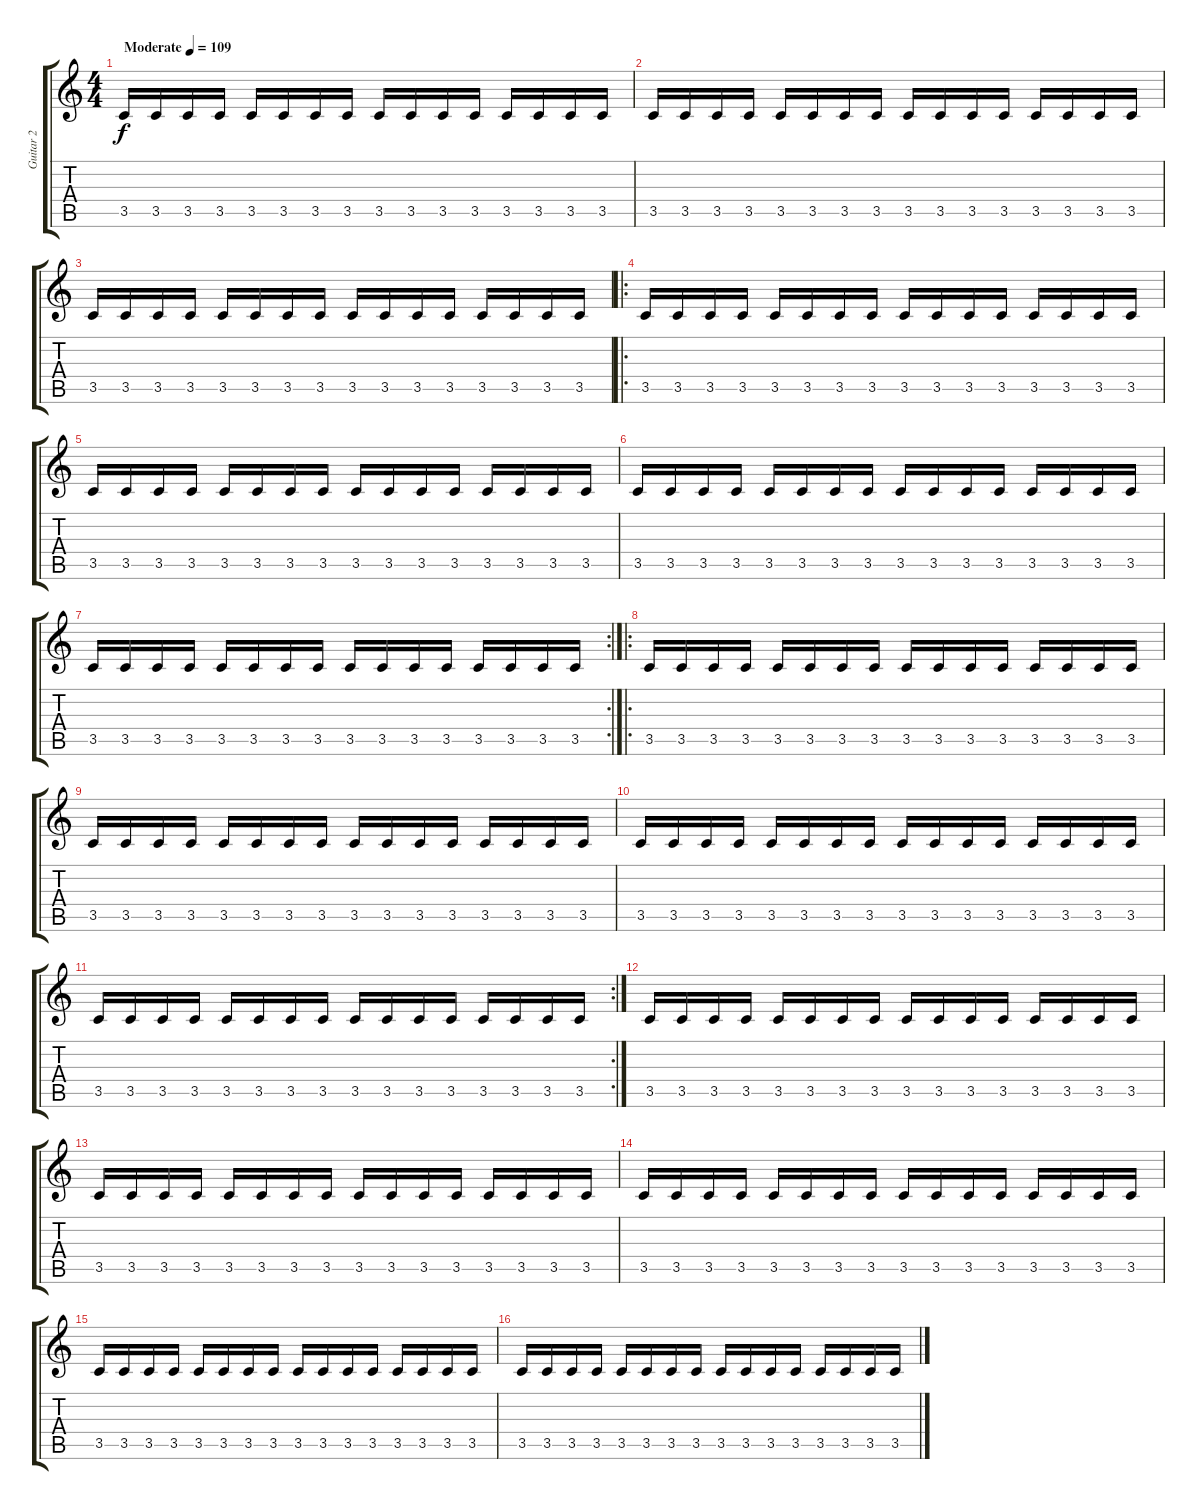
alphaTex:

\track ("Guitar 2" "Guitar 2") {instrument electricguitarmuted}
\staff {score tabs}
\tuning (E4 B3 G3 D3 A2 E2) {hide}
\ts (4 4)
\tempo (109 "Moderate")
\clef g2
\ks c
3.5.16{dy f instrument electricguitarmuted} 3.5.16 3.5.16 3.5.16 3.5.16 3.5.16 3.5.16 3.5.16 3.5.16 3.5.16 3.5.16 3.5.16 3.5.16 3.5.16 3.5.16 3.5.16 |
3.5.16 3.5.16 3.5.16 3.5.16 3.5.16 3.5.16 3.5.16 3.5.16 3.5.16 3.5.16 3.5.16 3.5.16 3.5.16 3.5.16 3.5.16 3.5.16 |
3.5.16 3.5.16 3.5.16 3.5.16 3.5.16 3.5.16 3.5.16 3.5.16 3.5.16 3.5.16 3.5.16 3.5.16 3.5.16 3.5.16 3.5.16 3.5.16 |
\ro
3.5.16 3.5.16 3.5.16 3.5.16 3.5.16 3.5.16 3.5.16 3.5.16 3.5.16 3.5.16 3.5.16 3.5.16 3.5.16 3.5.16 3.5.16 3.5.16 |
3.5.16 3.5.16 3.5.16 3.5.16 3.5.16 3.5.16 3.5.16 3.5.16 3.5.16 3.5.16 3.5.16 3.5.16 3.5.16 3.5.16 3.5.16 3.5.16 |
3.5.16 3.5.16 3.5.16 3.5.16 3.5.16 3.5.16 3.5.16 3.5.16 3.5.16 3.5.16 3.5.16 3.5.16 3.5.16 3.5.16 3.5.16 3.5.16 |
\rc 2
3.5.16 3.5.16 3.5.16 3.5.16 3.5.16 3.5.16 3.5.16 3.5.16 3.5.16 3.5.16 3.5.16 3.5.16 3.5.16 3.5.16 3.5.16 3.5.16 |
\ro
3.5.16 3.5.16 3.5.16 3.5.16 3.5.16 3.5.16 3.5.16 3.5.16 3.5.16 3.5.16 3.5.16 3.5.16 3.5.16 3.5.16 3.5.16 3.5.16 |
3.5.16 3.5.16 3.5.16 3.5.16 3.5.16 3.5.16 3.5.16 3.5.16 3.5.16 3.5.16 3.5.16 3.5.16 3.5.16 3.5.16 3.5.16 3.5.16 |
3.5.16 3.5.16 3.5.16 3.5.16 3.5.16 3.5.16 3.5.16 3.5.16 3.5.16 3.5.16 3.5.16 3.5.16 3.5.16 3.5.16 3.5.16 3.5.16 |
\rc 2
3.5.16 3.5.16 3.5.16 3.5.16 3.5.16 3.5.16 3.5.16 3.5.16 3.5.16 3.5.16 3.5.16 3.5.16 3.5.16 3.5.16 3.5.16 3.5.16 |
3.5.16 3.5.16 3.5.16 3.5.16 3.5.16 3.5.16 3.5.16 3.5.16 3.5.16 3.5.16 3.5.16 3.5.16 3.5.16 3.5.16 3.5.16 3.5.16 |
3.5.16 3.5.16 3.5.16 3.5.16 3.5.16 3.5.16 3.5.16 3.5.16 3.5.16 3.5.16 3.5.16 3.5.16 3.5.16 3.5.16 3.5.16 3.5.16 |
3.5.16 3.5.16 3.5.16 3.5.16 3.5.16 3.5.16 3.5.16 3.5.16 3.5.16 3.5.16 3.5.16 3.5.16 3.5.16 3.5.16 3.5.16 3.5.16 |
3.5.16 3.5.16 3.5.16 3.5.16 3.5.16 3.5.16 3.5.16 3.5.16 3.5.16 3.5.16 3.5.16 3.5.16 3.5.16 3.5.16 3.5.16 3.5.16 |
3.5.16 3.5.16 3.5.16 3.5.16 3.5.16 3.5.16 3.5.16 3.5.16 3.5.16 3.5.16 3.5.16 3.5.16 3.5.16 3.5.16 3.5.16 3.5.16
